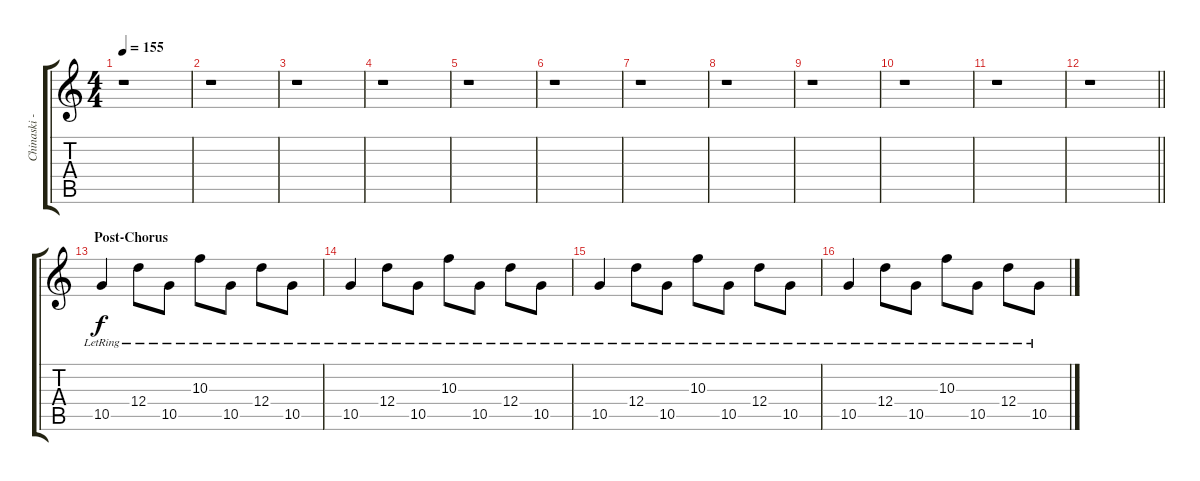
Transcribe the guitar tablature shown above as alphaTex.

\track ("Chinaski - Guitar 1" "Chinaski -") {instrument electricguitarjazz}
\staff {score tabs}
\tuning (E4 B3 G3 D3 A2 D2) {hide}
\ts (4 4)
\tempo 155
\clef g2
\ks c
r.1{dy f} |
r.1 |
r.1 |
r.1 |
r.1 |
r.1 |
r.1 |
r.1 |
r.1 |
r.1 |
r.1 |
\barLineRight lightlight
r.1 |
\section ("" "Post-Chorus")
10.5{lr}.4 12.4{lr}.8 10.5{lr}.8 10.3{lr}.8 10.5{lr}.8 12.4{lr}.8 10.5{lr}.8 |
10.5{lr}.4 12.4{lr}.8 10.5{lr}.8 10.3{lr}.8 10.5{lr}.8 12.4{lr}.8 10.5{lr}.8 |
10.5{lr}.4 12.4{lr}.8 10.5{lr}.8 10.3{lr}.8 10.5{lr}.8 12.4{lr}.8 10.5{lr}.8 |
10.5{lr}.4 12.4{lr}.8 10.5{lr}.8 10.3{lr}.8 10.5{lr}.8 12.4{lr}.8 10.5{lr}.8
